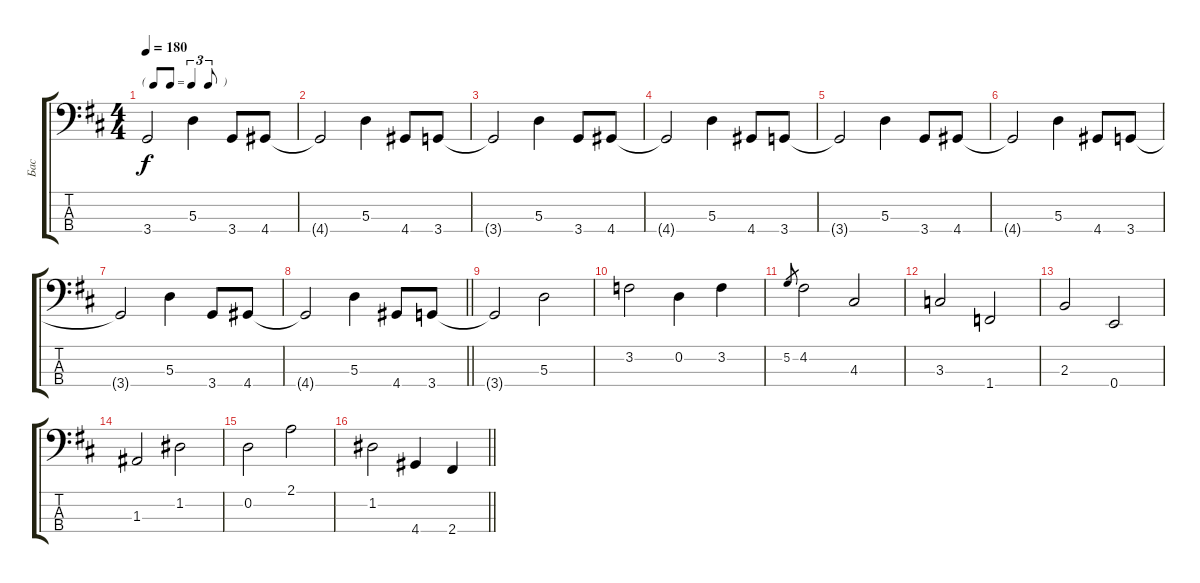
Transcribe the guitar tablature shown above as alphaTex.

\track ("Бас" "Бас") {instrument acousticbass}
\staff {score tabs}
\tuning (G2 D2 A1 E1) {hide}
\ts (4 4)
\tf triplet8th
\tempo 180
\clef f4
\ks d
3.4.2{dy f} 5.3.4 3.4.8 4.4.8 |
4.4{t}.2 5.3.4 4.4.8 3.4.8 |
3.4{t}.2 5.3.4 3.4.8 4.4.8 |
4.4{t}.2 5.3.4 4.4.8 3.4.8 |
3.4{t}.2 5.3.4 3.4.8 4.4.8 |
4.4{t}.2 5.3.4 4.4.8 3.4.8 |
3.4{t}.2 5.3.4 3.4.8 4.4.8 |
\barLineRight lightlight
4.4{t}.2 5.3.4 4.4.8 3.4.8 |
3.4{t}.2 5.3.2 |
3.2.2 0.2.4 3.2.4 |
5.2.8{gr} 4.2.2 4.3.2 |
3.3.2 1.4.2 |
2.3.2 0.4.2 |
1.3.2 1.2.2 |
0.2.2 2.1.2 |
\barLineRight lightlight
1.2.2 4.4.4 2.4.4
